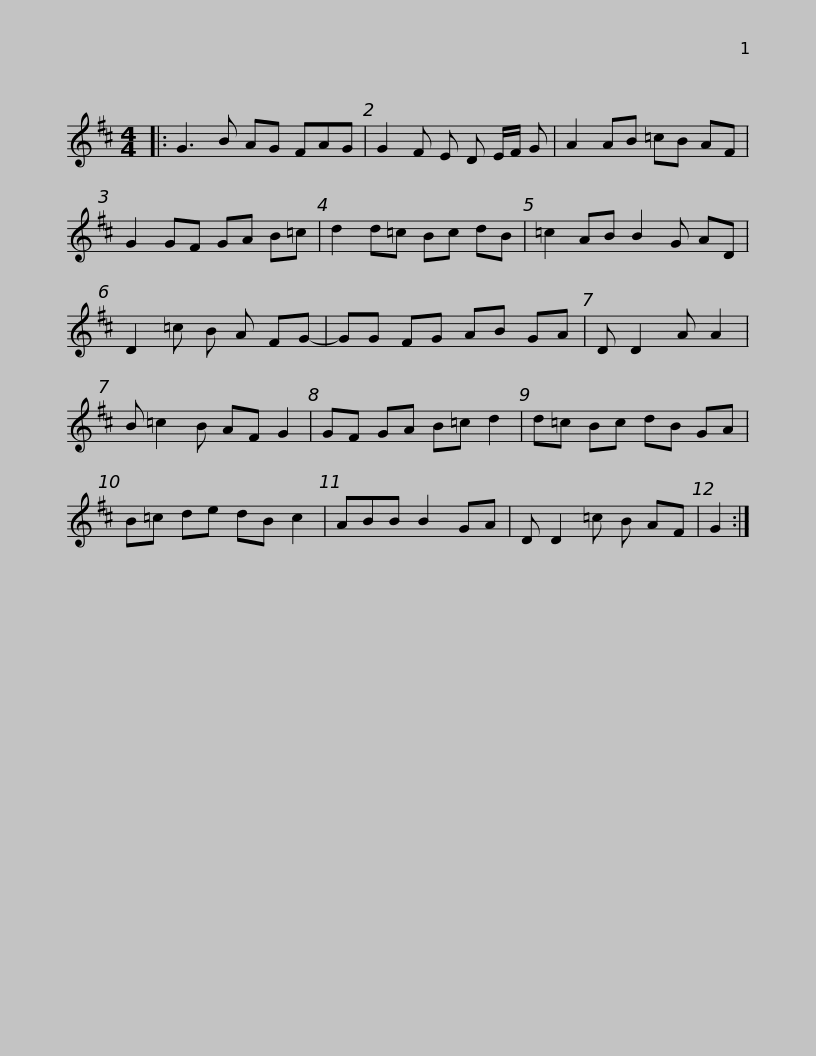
X:1
L:1/8
M:4/4
I:linebreak $
K:D
V:1 treble
V:1
|: G3 B AG FAG | G2 F E D E/F/ G | A2 AB =cB AF | G2 GF GA B=c | d2 d=c Bc dB |$ %5
 =c2 AB B2 G AD | D2 =c B A FG- | GG FG AB GA | D D2 A A2 | B =c2 B AF G2 | %10
 GF GA B=c d2 |$ d=c Bc dB GA | B=c de dB c2 | ABB B2 GA | D D2 =c B AF | %15
 G2 :| %16
